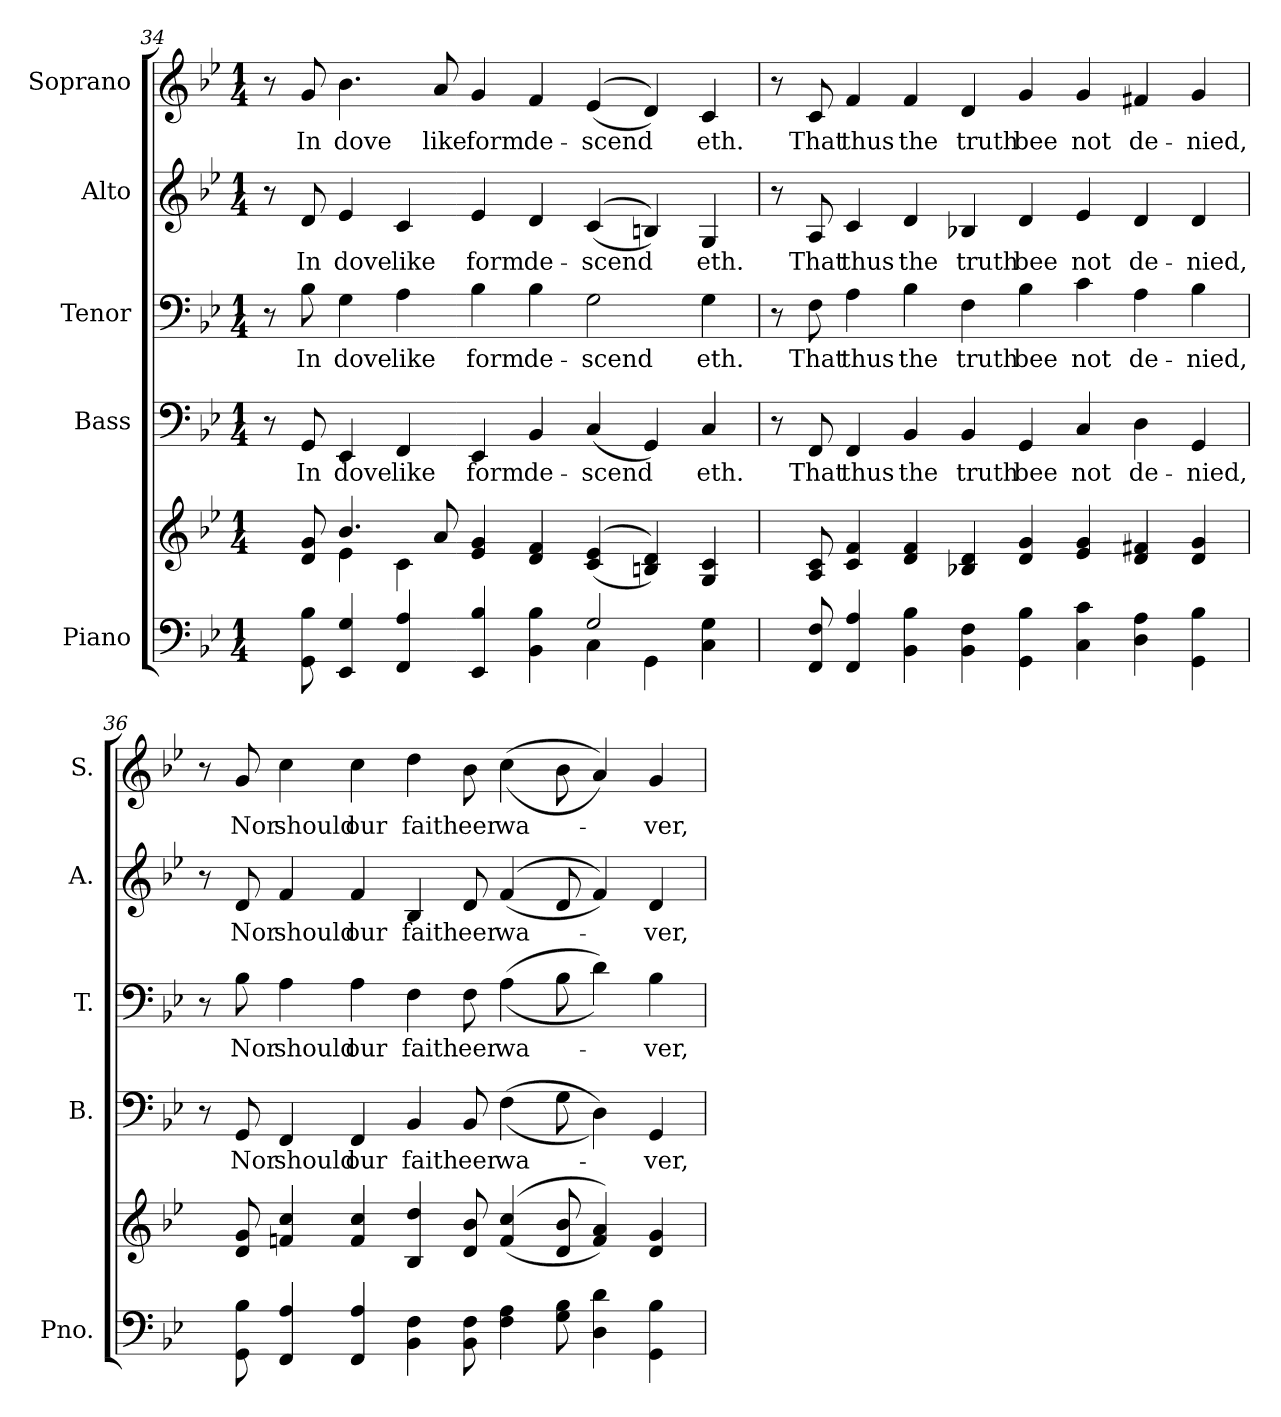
**kern	**kern	**kern	**text	**kern	**text	**kern	**text	**kern	**text
*part5	*part5	*part4	*part4	*part3	*part3	*part2	*part2	*part1	*part1
*staff6	*staff5	*staff4	*staff4	*staff3	*staff3	*staff2	*staff2	*staff1	*staff1
*I"Piano	*	*I"Bass	*	*I"Tenor	*	*I"Alto	*	*I"Soprano	*
*I'Pno.	*	*I'B.	*	*I'T.	*	*I'A.	*	*I'S.	*
!!LO:PB:g=z
*clefF4	*clefG2	*clefF4	*	*clefF4	*	*clefG2	*	*clefG2	*
*k[b-e-]	*k[b-e-]	*k[b-e-]	*	*k[b-e-]	*	*k[b-e-]	*	*k[b-e-]	*
*B-:	*B-:	*B-:	*	*B-:	*	*B-:	*	*B-:	*
*M1/4	*M1/4	*M1/4	*	*M1/4	*	*M1/4	*	*M1/4	*
=34	=34	=34	=34	=34	=34	=34	=34	=34	=34
*^	*^	*	*	*	*	*	*	*	*
8ryy	1ryy	8ryy	4ryy	8r	.	8r	.	8r	.	8r	.
!	!	!	!	!	!LO:LY:b:color=#000000	!	!	!	!	!	!
!	!	!	!	!	!	!	!LO:LY:b:color=#000000	!	!	!	!
!	!	!	!	!	!	!	!	!	!LO:LY:b:color=#000000	!	!
!	!	!	!	!	!	!	!	!	!	!	!LO:LY:b:color=#000000
8GGi\ 8B-i	.	8di/ 8gi	.	8GGi/	In	8B-i\	In	8di/	In	8gi/	In
!	!	!	!	!	!LO:LY:b:color=#000000	!	!	!	!	!	!
!	!	!	!	!	!	!	!LO:LY:b:color=#000000	!	!	!	!
!	!	!	!	!	!	!	!	!	!LO:LY:b:color=#000000	!	!
!	!	!	!	!	!	!	!	!	!	!	!LO:LY:b:color=#000000
4EE-i/ 4Gi	.	4.b-i/	4e-i\	4EE-i/	dove	4Gi\	dove	4e-i/	dove	4.b-i\	dove
!	!	!	!	!	!LO:LY:b:color=#000000	!	!	!	!	!	!
!	!	!	!	!	!	!	!LO:LY:b:color=#000000	!	!	!	!
!	!	!	!	!	!	!	!	!	!LO:LY:b:color=#000000	!	!
4FFi/ 4Ai	.	.	4ci\	4FFi/	like	4Ai\	like	4ci/	like	.	.
!	!	!	!	!	!	!	!	!	!	!	!LO:LY:b:color=#000000
.	.	8ai/	.	.	.	.	.	.	.	8ai/	like
!	!	!	!	!	!LO:LY:b:color=#000000	!	!	!	!	!	!
!	!	!	!	!	!	!	!LO:LY:b:color=#000000	!	!	!	!
!	!	!	!	!	!	!	!	!	!LO:LY:b:color=#000000	!	!
!	!	!	!	!	!	!	!	!	!	!	!LO:LY:b:color=#000000
4EE-i/ 4B-i	.	4e-i/ 4gi	4ryy	4EE-i/	form	4B-i\	form	4e-i/	form	4gi/	form
!	!	!	!	!	!LO:LY:b:color=#000000	!	!	!	!	!	!
!	!	!	!	!	!	!	!LO:LY:b:color=#000000	!	!	!	!
!	!	!	!	!	!	!	!	!	!LO:LY:b:color=#000000	!	!
!	!	!	!	!	!	!	!	!	!	!	!LO:LY:b:color=#000000
4BB-i\ 4B-i	4ryy	4di/ 4fi	1ryy	4BB-i/	de-	4B-i\	de-	4di/	de-	4fi/	de-
!	!	!	!	!	!LO:LY:b:color=#000000	!	!	!	!	!	!
!	!	!	!	!	!	!	!LO:LY:b:color=#000000	!	!	!	!
!	!	!	!	!	!	!	!	!	!LO:LY:b:color=#000000	!	!
!	!	!	!	!	!	!	!	!	!	!	!LO:LY:b:color=#000000
2Gi/	4Ci\	((4ci/ 4e-i	.	(4Ci/	-scend	2Gi\	-scend	((4ci/	-scend	((4e-i/	-scend
.	4GGi\	4Bni/ 4di))	.	4GGi/)	.	.	.	4Bni/))	.	4di/))	.
!	!	!	!	!	!LO:LY:b:color=#000000	!	!	!	!	!	!
!	!	!	!	!	!	!	!LO:LY:b:color=#000000	!	!	!	!
!	!	!	!	!	!	!	!	!	!LO:LY:b:color=#000000	!	!
!	!	!	!	!	!	!	!	!	!	!	!LO:LY:b:color=#000000
4Ci\ 4Gi	4ryy	4Gi/ 4ci	.	4Ci/	eth.	4Gi\	eth.	4Gi/	eth.	4ci/	eth.
*v	*v	*	*	*	*	*	*	*	*	*	*
*	*v	*v	*	*	*	*	*	*	*	*
!!LO:PB:g=z
=35	=35	=35	=35	=35	=35	=35	=35	=35	=35
8ryy	8ryy	8r	.	8r	.	8r	.	8r	.
!	!	!	!LO:LY:b:color=#000000	!	!	!	!	!	!
!	!	!	!	!	!LO:LY:b:color=#000000	!	!	!	!
!	!	!	!	!	!	!	!LO:LY:b:color=#000000	!	!
!	!	!	!	!	!	!	!	!	!LO:LY:b:color=#000000
8FFi/ 8Fi	8Ai/ 8ci	8FFi/	That	8Fi\	That	8Ai/	That	8ci/	That
!	!	!	!LO:LY:b:color=#000000	!	!	!	!	!	!
!	!	!	!	!	!LO:LY:b:color=#000000	!	!	!	!
!	!	!	!	!	!	!	!LO:LY:b:color=#000000	!	!
!	!	!	!	!	!	!	!	!	!LO:LY:b:color=#000000
4FFi/ 4Ai	4ci/ 4fi	4FFi/	thus	4Ai\	thus	4ci/	thus	4fi/	thus
!	!	!	!LO:LY:b:color=#000000	!	!	!	!	!	!
!	!	!	!	!	!LO:LY:b:color=#000000	!	!	!	!
!	!	!	!	!	!	!	!LO:LY:b:color=#000000	!	!
!	!	!	!	!	!	!	!	!	!LO:LY:b:color=#000000
4BB-i\ 4B-i	4di/ 4fi	4BB-i/	the	4B-i\	the	4di/	the	4fi/	the
!	!	!	!LO:LY:b:color=#000000	!	!	!	!	!	!
!	!	!	!	!	!LO:LY:b:color=#000000	!	!	!	!
!	!	!	!	!	!	!	!LO:LY:b:color=#000000	!	!
!	!	!	!	!	!	!	!	!	!LO:LY:b:color=#000000
4BB-i\ 4Fi	4B-Xi/ 4di	4BB-i/	truth	4Fi\	truth	4B-Xi/	truth	4di/	truth
!	!	!	!LO:LY:b:color=#000000	!	!	!	!	!	!
!	!	!	!	!	!LO:LY:b:color=#000000	!	!	!	!
!	!	!	!	!	!	!	!LO:LY:b:color=#000000	!	!
!	!	!	!	!	!	!	!	!	!LO:LY:b:color=#000000
4GGi\ 4B-i	4di/ 4gi	4GGi/	bee	4B-i\	bee	4di/	bee	4gi/	bee
!	!	!	!LO:LY:b:color=#000000	!	!	!	!	!	!
!	!	!	!	!	!LO:LY:b:color=#000000	!	!	!	!
!	!	!	!	!	!	!	!LO:LY:b:color=#000000	!	!
!	!	!	!	!	!	!	!	!	!LO:LY:b:color=#000000
4Ci\ 4ci	4e-i/ 4gi	4Ci/	not	4ci\	not	4e-i/	not	4gi/	not
!	!	!	!LO:LY:b:color=#000000	!	!	!	!	!	!
!	!	!	!	!	!LO:LY:b:color=#000000	!	!	!	!
!	!	!	!	!	!	!	!LO:LY:b:color=#000000	!	!
!	!	!	!	!	!	!	!	!	!LO:LY:b:color=#000000
4Di\ 4Ai	4di/ 4f#Xi	4Di\	de-	4Ai\	de-	4di/	de-	4f#Xi/	de-
!	!	!	!LO:LY:b:color=#000000	!	!	!	!	!	!
!	!	!	!	!	!LO:LY:b:color=#000000	!	!	!	!
!	!	!	!	!	!	!	!LO:LY:b:color=#000000	!	!
!	!	!	!	!	!	!	!	!	!LO:LY:b:color=#000000
4GGi\ 4B-i	4di/ 4gi	4GGi/	-nied,	4B-i\	-nied,	4di/	-nied,	4gi/	-nied,
!!LO:PB:g=z
=36	=36	=36	=36	=36	=36	=36	=36	=36	=36
8ryy	8ryy	8r	.	8r	.	8r	.	8r	.
!	!	!	!LO:LY:b:color=#000000	!	!	!	!	!	!
!	!	!	!	!	!LO:LY:b:color=#000000	!	!	!	!
!	!	!	!	!	!	!	!LO:LY:b:color=#000000	!	!
!	!	!	!	!	!	!	!	!	!LO:LY:b:color=#000000
8GGi\ 8B-i	8di/ 8gi	8GGi/	Nor	8B-i\	Nor	8di/	Nor	8gi/	Nor
!	!	!	!LO:LY:b:color=#000000	!	!	!	!	!	!
!	!	!	!	!	!LO:LY:b:color=#000000	!	!	!	!
!	!	!	!	!	!	!	!LO:LY:b:color=#000000	!	!
!	!	!	!	!	!	!	!	!	!LO:LY:b:color=#000000
4FFi/ 4Ai	4fni/ 4cci	4FFi/	should	4Ai\	should	4fi/	should	4cci\	should
!	!	!	!LO:LY:b:color=#000000	!	!	!	!	!	!
!	!	!	!	!	!LO:LY:b:color=#000000	!	!	!	!
!	!	!	!	!	!	!	!LO:LY:b:color=#000000	!	!
!	!	!	!	!	!	!	!	!	!LO:LY:b:color=#000000
4FFi/ 4Ai	4fi/ 4cci	4FFi/	our	4Ai\	our	4fi/	our	4cci\	our
!	!	!	!LO:LY:b:color=#000000	!	!	!	!	!	!
!	!	!	!	!	!LO:LY:b:color=#000000	!	!	!	!
!	!	!	!	!	!	!	!LO:LY:b:color=#000000	!	!
!	!	!	!	!	!	!	!	!	!LO:LY:b:color=#000000
4BB-i\ 4Fi	4B-i/ 4ddi	4BB-i/	faith	4Fi\	faith	4B-i/	faith	4ddi\	faith
!	!	!	!LO:LY:b:color=#000000	!	!	!	!	!	!
!	!	!	!	!	!LO:LY:b:color=#000000	!	!	!	!
!	!	!	!	!	!	!	!LO:LY:b:color=#000000	!	!
!	!	!	!	!	!	!	!	!	!LO:LY:b:color=#000000
8BB-i\ 8Fi	8di/ 8b-i	8BB-i/	eer	8Fi\	eer	8di/	eer	8b-i\	eer
!	!	!	!LO:LY:b:color=#000000	!	!	!	!	!	!
!	!	!	!	!	!LO:LY:b:color=#000000	!	!	!	!
!	!	!	!	!	!	!	!LO:LY:b:color=#000000	!	!
!	!	!	!	!	!	!	!	!	!LO:LY:b:color=#000000
4Fi\ 4Ai	((4fi/ 4cci	((4Fi\	wa-	((4Ai\	wa-	((4fi/	wa-	((4cci\	wa-
8Gi\ 8B-i	8di/ 8b-i	8Gi\	.	8B-i\	.	8di/	.	8b-i\	.
4Di\ 4di	4fi/ 4ai))	4Di\))	.	4di\))	.	4fi/))	.	4ai/))	.
!	!	!	!LO:LY:b:color=#000000	!	!	!	!	!	!
!	!	!	!	!	!LO:LY:b:color=#000000	!	!	!	!
!	!	!	!	!	!	!	!LO:LY:b:color=#000000	!	!
!	!	!	!	!	!	!	!	!	!LO:LY:b:color=#000000
4GGi\ 4B-i	4di/ 4gi	4GGi/	-ver,	4B-i\	-ver,	4di/	-ver,	4gi/	-ver,
=	=	=	=	=	=	=	=	=	=
*-	*-	*-	*-	*-	*-	*-	*-	*-	*-
